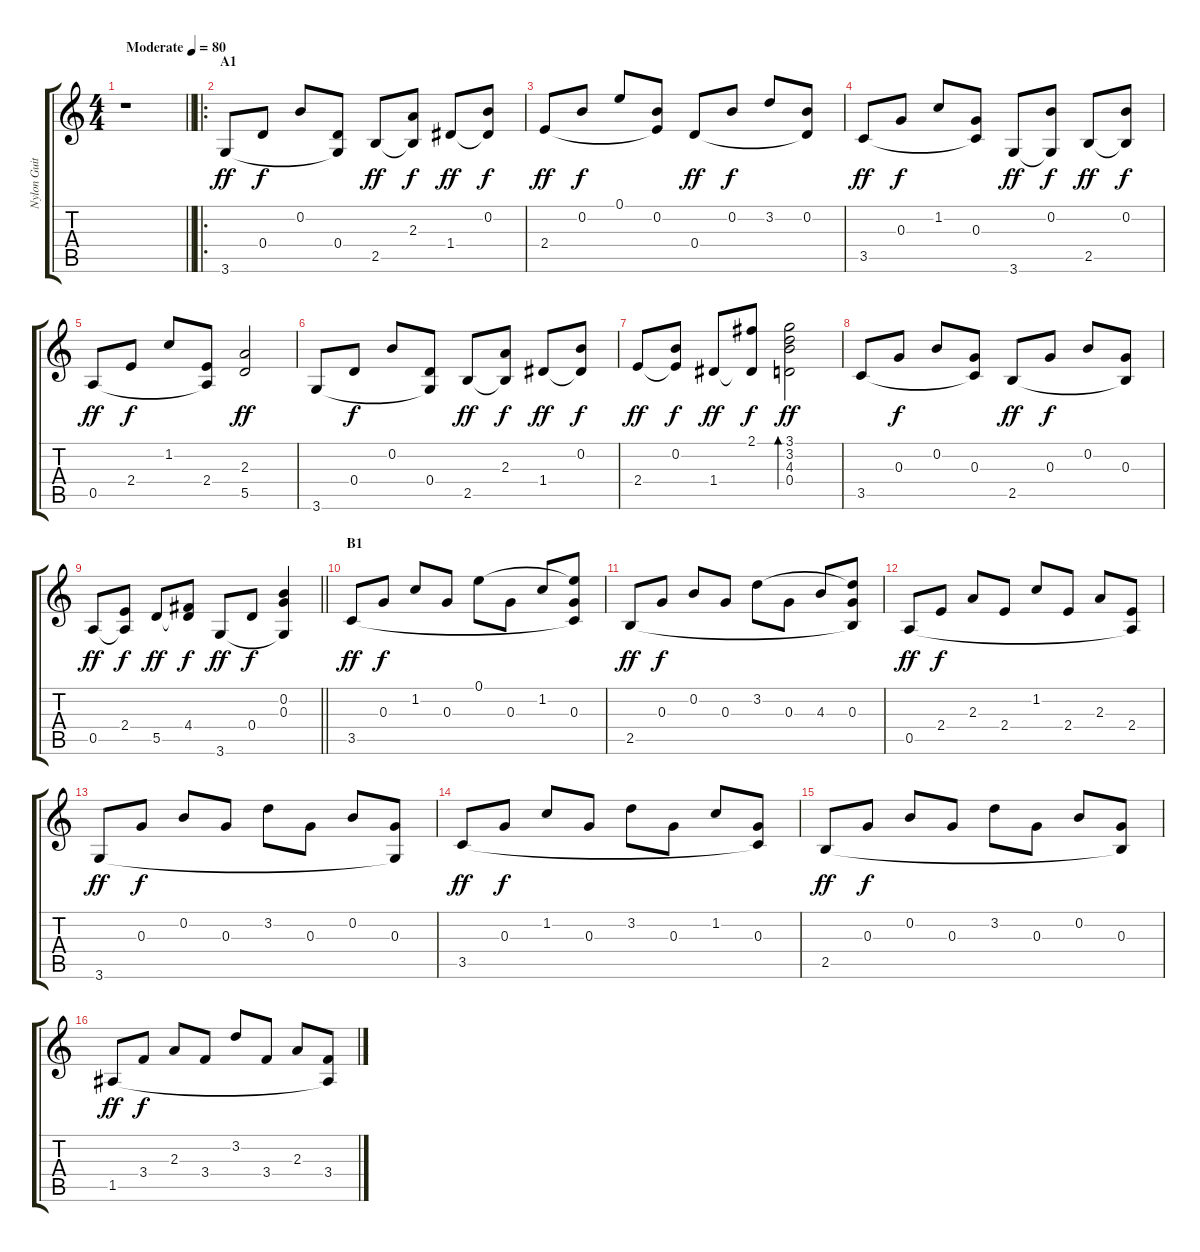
\track ("Nylon Guitar 2" "Nylon Guit") {instrument acousticguitarnylon}
\staff {score tabs}
\tuning (E4 B3 G3 D3 A2 E2) {hide}
\ts (4 4)
\tempo (80 "Moderate")
\clef g2
\barLineRight lightlight
\ks c
r.1{dy ff instrument acousticguitarnylon} |
\ro
\section ("" "A1")
3.6.8{volume 15} 0.4.8{dy f} 0.2.8 (0.4 3.6{t}).8 2.5.8{dy ff} (2.3 2.5{t}).8{dy f} 1.4.8{dy ff} (0.2 1.4{t}).8{dy f} |
2.4.8{dy ff} 0.2.8{dy f} 0.1.8 (0.2 2.4{t}).8 0.4.8{dy ff} 0.2.8{dy f} 3.2.8 (0.2 0.4{t}).8 |
3.5.8{dy ff} 0.3.8{dy f} 1.2.8 (0.3 3.5{t}).8 3.6.8{dy ff} (0.2 3.6{t}).8{dy f} 2.5.8{dy ff} (0.2 2.5{t}).8{dy f} |
0.5.8{dy ff} 2.4.8{dy f} 1.2.8 (2.4 0.5{t}).8 (2.3 5.5).2{dy ff} |
3.6.8 0.4.8{dy f} 0.2.8 (0.4 3.6{t}).8 2.5.8{dy ff} (2.3 2.5{t}).8{dy f} 1.4.8{dy ff} (0.2 1.4{t}).8{dy f} |
2.4.8{dy ff} (0.2 2.4{t}).8{dy f} 1.4.8{dy ff} (2.1 1.4{t}).8{dy f} (3.1 3.2 4.3 0.4).2{bd 60 dy ff} |
3.5.8 0.3.8{dy f} 0.2.8 (0.3 3.5{t}).8 2.5.8{dy ff} 0.3.8{dy f} 0.2.8 (0.3 2.5{t}).8 |
\barLineRight lightlight
0.5.8{dy ff} (2.4 0.5{t}).8{dy f} 5.5.8{dy ff} (4.4 5.5{t}).8{dy f} 3.6.8{dy ff} 0.4.8{dy f} (0.2 0.3 3.6{t}).4 |
\section ("" "B1")
3.5.8{dy ff} 0.3.8{dy f} 1.2.8 0.3.8 0.1.8 0.3.8 1.2.8 (0.1{t} 0.3 3.5{t}).8 |
2.5.8{dy ff} 0.3.8{dy f} 0.2.8 0.3.8 3.2.8 0.3.8 4.3.8 (3.2{t} 0.3 2.5{t}).8 |
0.5.8{dy ff} 2.4.8{dy f} 2.3.8 2.4.8 1.2.8 2.4.8 2.3.8 (2.4 0.5{t}).8 |
3.6.8{dy ff} 0.3.8{dy f} 0.2.8 0.3.8 3.2.8 0.3.8 0.2.8 (0.3 3.6{t}).8 |
3.5.8{dy ff} 0.3.8{dy f} 1.2.8 0.3.8 3.2.8 0.3.8 1.2.8 (0.3 3.5{t}).8 |
2.5.8{dy ff} 0.3.8{dy f} 0.2.8 0.3.8 3.2.8 0.3.8 0.2.8 (0.3 2.5{t}).8 |
1.5.8{dy ff} 3.4.8{dy f} 2.3.8 3.4.8 3.2.8 3.4.8 2.3.8 (3.4 1.5{t}).8
